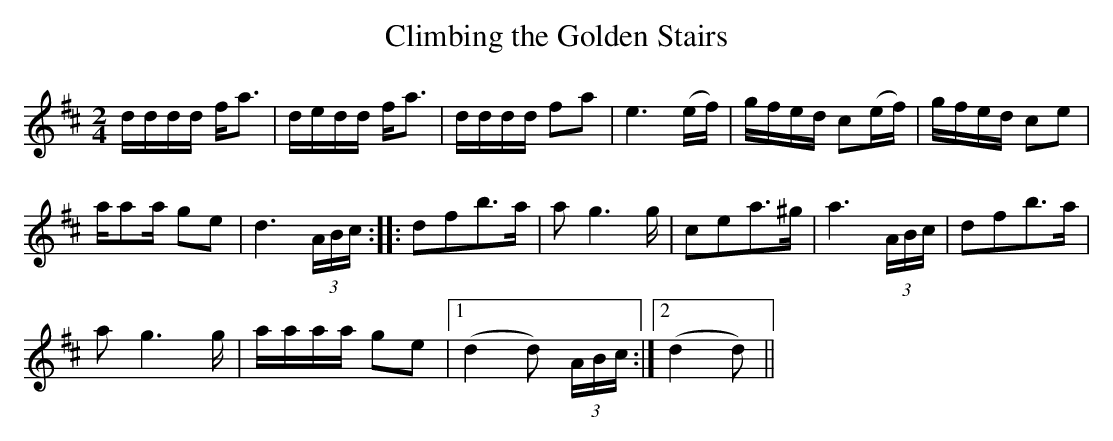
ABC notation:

X:1
T:Climbing the Golden Stairs
M:2/4
L:1/8
K:D
d/d/d/d/ f<a | d/e/d/d/ f<a | d/d/d/d/ fa | e3 (e/f/) | g/f/e/d/ c(e/f/) | g/f/e/d/ ce |
a/aa/ ge | d3(3A/B/c/ :: dfb>a | a g3 g/ | cea>^g | a3 (3A/B/c/ | dfb>a |
a g3 g/ | a/a/a/a/ ge |1 (d2d) (3A/B/c/:|2 (d2d) ||
